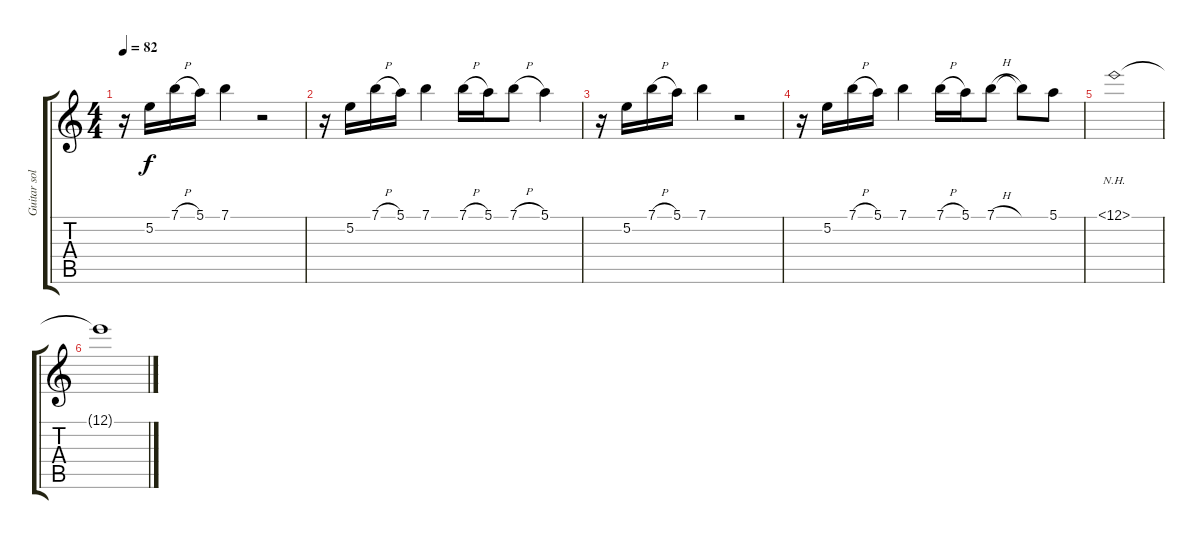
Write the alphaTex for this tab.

\track ("Guitar solo" "Guitar sol") {instrument acousticguitarnylon}
\staff {score tabs}
\tuning (E4 B3 G3 D3 A2 E2) {hide}
\ts (4 4)
\tempo 82
\clef g2
\ks c
r.16{dy f} 5.2.16 7.1{h}.16 5.1.16 7.1.4 r.2 |
r.16 5.2.16 7.1{h}.16 5.1.16 7.1.4 7.1{h}.16 5.1.16 7.1{h}.8 5.1.4 |
r.16 5.2.16 7.1{h}.16 5.1.16 7.1.4 r.2 |
r.16 5.2.16 7.1{h}.16 5.1.16 7.1.4 7.1{h}.16 5.1.16 7.1{h}.8 7.1{t}.8 5.1.8 |
12.1{nh}.1 |
12.1{t}.1
